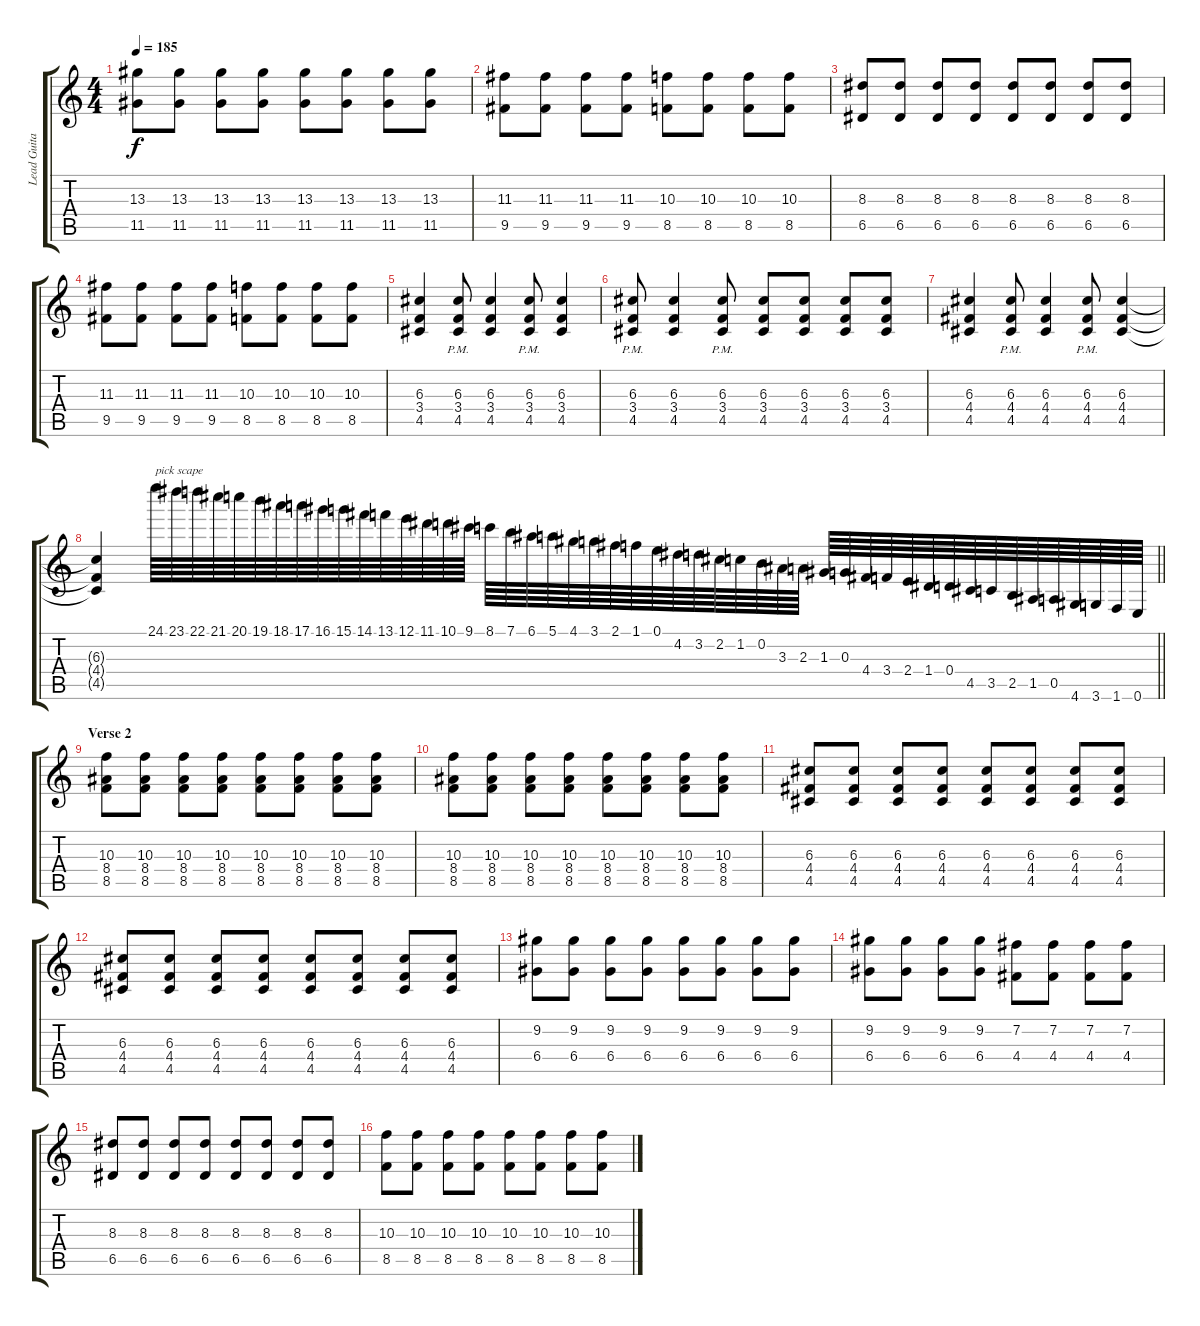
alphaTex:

\track ("Lead Guitar" "Lead Guita") {instrument distortionguitar}
\staff {score tabs}
\tuning (E4 B3 G3 D3 A2 E2) {hide}
\ts (4 4)
\tempo 185
\clef g2
\ks c
(13.3 11.5).8{dy f} (13.3 11.5).8 (13.3 11.5).8 (13.3 11.5).8 (13.3 11.5).8 (13.3 11.5).8 (13.3 11.5).8 (13.3 11.5).8 |
(11.3 9.5).8 (11.3 9.5).8 (11.3 9.5).8 (11.3 9.5).8 (10.3 8.5).8 (10.3 8.5).8 (10.3 8.5).8 (10.3 8.5).8 |
(8.3 6.5).8 (8.3 6.5).8 (8.3 6.5).8 (8.3 6.5).8 (8.3 6.5).8 (8.3 6.5).8 (8.3 6.5).8 (8.3 6.5).8 |
(11.3 9.5).8 (11.3 9.5).8 (11.3 9.5).8 (11.3 9.5).8 (10.3 8.5).8 (10.3 8.5).8 (10.3 8.5).8 (10.3 8.5).8 |
(6.3 3.4 4.5).4 (6.3{pm} 3.4{pm} 4.5{pm}).8 (6.3 3.4 4.5).4 (6.3{pm} 3.4{pm} 4.5{pm}).8 (6.3 3.4 4.5).4 |
(6.3{pm} 3.4{pm} 4.5{pm}).8 (6.3 3.4 4.5).4 (6.3{pm} 3.4{pm} 4.5{pm}).8 (6.3 3.4 4.5).8 (6.3 3.4 4.5).8 (6.3 3.4 4.5).8 (6.3 3.4 4.5).8 |
(6.3 4.4 4.5).4 (6.3{pm} 4.4{pm} 4.5{pm}).8 (6.3 4.4 4.5).4 (6.3{pm} 4.4{pm} 4.5{pm}).8 (6.3 4.4 4.5).4 |
\barLineRight lightlight
(6.3{t} 4.4{t} 4.5{t}).4 24.1.64{txt "pick scape" instrument guitarfretnoise} 23.1.64 22.1.64 21.1.64 20.1.64 19.1.64 18.1.64 17.1.64 16.1.64 15.1.64 14.1.64 13.1.64 12.1.64 11.1.64 10.1.64 9.1.64 8.1.64 7.1.64 6.1.64 5.1.64 4.1.64 3.1.64 2.1.64 1.1.64 0.1.64 4.2.64 3.2.64 2.2.64 1.2.64 0.2.64 3.3.64 2.3.64 1.3.64 0.3.64 4.4.64 3.4.64 2.4.64 1.4.64 0.4.64 4.5.64 3.5.64 2.5.64 1.5.64 0.5.64 4.6.64 3.6.64 1.6.64 0.6.64 |
\section ("" "Verse 2")
(10.3 8.4 8.5).8{instrument distortionguitar} (10.3 8.4 8.5).8 (10.3 8.4 8.5).8 (10.3 8.4 8.5).8 (10.3 8.4 8.5).8 (10.3 8.4 8.5).8 (10.3 8.4 8.5).8 (10.3 8.4 8.5).8 |
(10.3 8.4 8.5).8 (10.3 8.4 8.5).8 (10.3 8.4 8.5).8 (10.3 8.4 8.5).8 (10.3 8.4 8.5).8 (10.3 8.4 8.5).8 (10.3 8.4 8.5).8 (10.3 8.4 8.5).8 |
(6.3 4.4 4.5).8 (6.3 4.4 4.5).8 (6.3 4.4 4.5).8 (6.3 4.4 4.5).8 (6.3 4.4 4.5).8 (6.3 4.4 4.5).8 (6.3 4.4 4.5).8 (6.3 4.4 4.5).8 |
(6.3 4.4 4.5).8 (6.3 4.4 4.5).8 (6.3 4.4 4.5).8 (6.3 4.4 4.5).8 (6.3 4.4 4.5).8 (6.3 4.4 4.5).8 (6.3 4.4 4.5).8 (6.3 4.4 4.5).8 |
(9.2 6.4).8 (9.2 6.4).8 (9.2 6.4).8 (9.2 6.4).8 (9.2 6.4).8 (9.2 6.4).8 (9.2 6.4).8 (9.2 6.4).8 |
(9.2 6.4).8 (9.2 6.4).8 (9.2 6.4).8 (9.2 6.4).8 (7.2 4.4).8 (7.2 4.4).8 (7.2 4.4).8 (7.2 4.4).8 |
(8.3 6.5).8 (8.3 6.5).8 (8.3 6.5).8 (8.3 6.5).8 (8.3 6.5).8 (8.3 6.5).8 (8.3 6.5).8 (8.3 6.5).8 |
(10.3 8.5).8 (10.3 8.5).8 (10.3 8.5).8 (10.3 8.5).8 (10.3 8.5).8 (10.3 8.5).8 (10.3 8.5).8 (10.3 8.5).8
